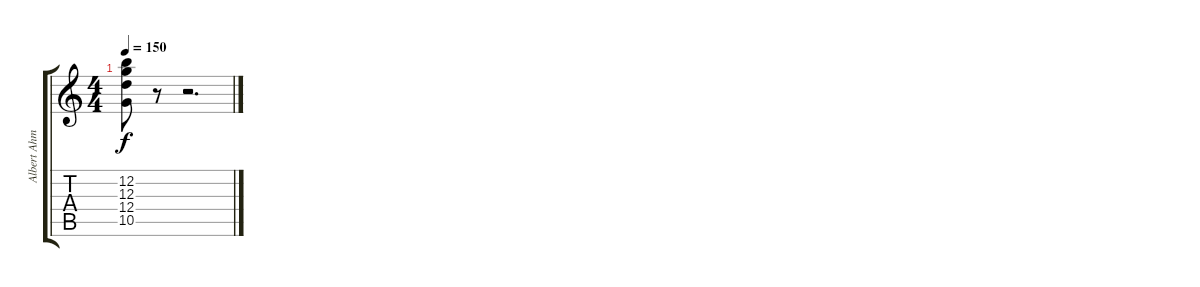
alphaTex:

\track ("Albert Ahmmond Jr." "Albert Ahm") {instrument electricguitarclean}
\staff {score tabs}
\tuning (E4 B3 G3 D3 A2 E2) {hide}
\ts (4 4)
\tempo 150
\clef g2
\ks c
(12.2 12.3 12.4 10.5).8{dy f} r.8 r.2{d}
